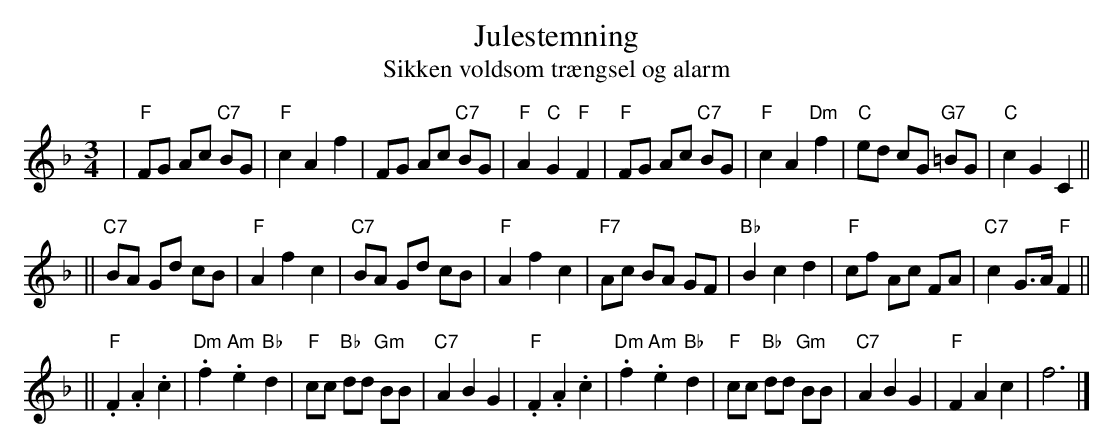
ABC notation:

X:1
T: Julestemning
T: Sikken voldsom tr\aengsel og alarm
M: 3/4
L: 1/8
K: F
| "F"FG Ac "C7"BG \
| "F"c2 A2 f2 \
| FG Ac "C7"BG \
| "F"A2 "C"G2 "F"F2 \
| "F"FG Ac "C7"BG \
| "F"c2 A2 "Dm"f2 \
| "C"ed cG "G7"=BG \
| "C"c2 G2 C2 ||
|| "C7"BA Gd cB \
| "F"A2 f2 c2 \
| "C7"BA Gd cB \
| "F"A2 f2 c2 \
| "F7"Ac BA GF \
| "Bb"B2 c2 d2 \
| "F"cf Ac FA \
| "C7"c2 G>A "F"F2 ||
|| "F".F2 .A2 .c2 \
| "Dm".f2 "Am".e2 "Bb"d2 \
| "F"cc "Bb"dd "Gm"BB \
| "C7"A2 B2 G2 \
| "F".F2 .A2 .c2 \
| "Dm".f2 "Am".e2 "Bb"d2 \
| "F"cc "Bb"dd "Gm"BB \
| "C7"A2 B2 G2 \
| "F"F2 A2 c2 \
| f6 |]
